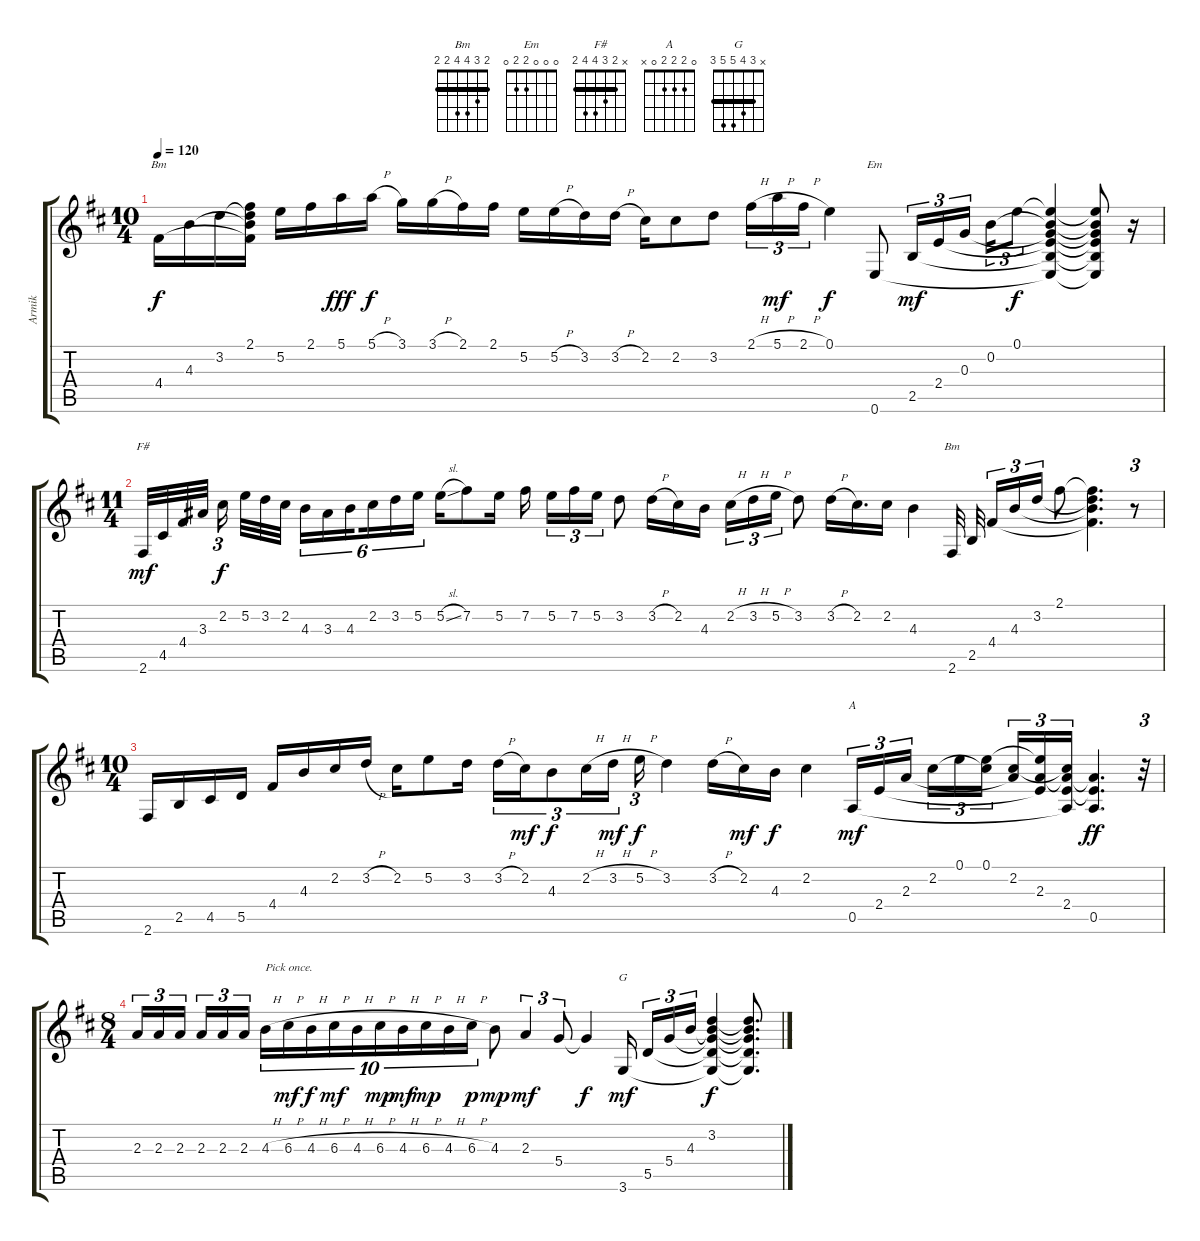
\track ("Armik" "Armik") {instrument acousticguitarnylon}
\staff {score tabs}
\tuning (E4 B3 G3 D3 A2 E2) {hide}
\chord ("Bm" 2 3 4 4 x x)
\chord ("Em" 0 0 0 2 2 0)
\chord ("F#" x 2 3 4 4 2) {barre 2}
\chord ("Bm" 2 3 4 4 2 2) {barre 2}
\chord ("A" 0 2 2 2 0 x)
\chord ("G" x 3 4 5 5 3) {barre 3}
\ts (10 4)
\tempo 120
\clef g2
\ks bminor
4.4.16{ch "Bm" dy f} 4.3.16 3.2.16 (2.1 3.2{t} 4.3{t} 4.4{t}).16 5.2.16 2.1.16 5.1.16{dy fff} 5.1{h}.16{dy f} 3.1.16 3.1{h}.16 2.1.16 2.1.16 5.2.16 5.2{h}.16 3.2.16 3.2{h}.16 2.2.16 2.2.8 3.2.8 2.1{h}.16{tu (3 2)} 5.1{h}.16{tu (3 2) dy mf} 2.1{h}.16{tu (3 2)} 0.1.4{dy f} 0.6.8{ch "Em"} 2.5.16{tu (3 2) dy mf} 2.4.16{tu (3 2)} 0.3.16{tu (3 2) beam splitsecondary} 0.2.16{tu (3 2)} 0.1.8{tu (3 2) dy f} (0.1{t} 0.2{t} 0.3{t} 2.4{t} 2.5{t} 0.6{t}).4 (0.1{t} 0.2{t} 0.3{t} 2.4{t} 2.5{t} 0.6{t}).8 r.16 |
\ts (11 4)
2.6.32{ch "F#" dy mf} 4.5.32 4.4.32 3.3.32{beam splitsecondary} 2.2.16{tu (3 2) dy f beam splitsecondary} 5.2.32 3.2.32 2.2.32 4.3.16{tu (6 4)} 3.3.16{tu (6 4)} 4.3.16{tu (6 4) beam splitsecondary} 2.2.16{tu (6 4)} 3.2.16{tu (6 4)} 5.2.16{tu (6 4)} 5.2{sl}.16 7.2.8 5.2.16 7.2.16{beam splitsecondary} 5.2.16{tu (3 2)} 7.2.16{tu (3 2)} 5.2.16{tu (3 2)} 3.2.8 3.2{h}.16 2.2.16 4.3.16 2.2{h}.16{tu (3 2)} 3.2{h}.16{tu (3 2)} 5.2{h}.16{tu (3 2)} 3.2.8 3.2{h}.16 2.2.16{d} 2.2.16 4.3.4 2.6.32{ch "Bm"} 2.5.32{beam splitsecondary} 4.4.16{tu (3 2)} 4.3.16{tu (3 2)} 3.2.16{tu (3 2)} 2.1.8 (2.1{t} 3.2{t} 4.3{t} 4.4{t}).4{d} r.8{tu (3 2)} |
\ts (10 4)
2.6.16 2.5.16 4.5.16 5.5.16 4.4.16 4.3.16 2.2.16 3.2{h}.16 2.2.16 5.2.8 3.2.16 3.2{h}.16{tu (3 2)} 2.2.16{tu (3 2) dy mf} 4.3.8{tu (3 2) dy f} 2.2{h}.16{tu (3 2)} 3.2{h}.16{tu (3 2) dy mf} 5.2{h}.16{tu (3 2) dy f} 3.2.4 3.2{h}.16 2.2.16{dy mf} 4.3.16{dy f} 2.2.4 0.5.16{tu (3 2) ch "A" dy mf} 2.4.16{tu (3 2)} 2.3.16{tu (3 2) beam splitsecondary} 2.2.16{tu (3 2)} 0.1.16{tu (3 2)} (0.1 2.2{t}).16{tu (3 2) beam splitsecondary} (2.2 2.3{t}).16{tu (3 2)} (0.1{t} 2.3 2.4{t}).16{tu (3 2)} (2.2{t} 2.3{t} 2.4 0.5{t}).16{tu (3 2)} (2.3{t} 2.4{t} 0.5).4{d dy ff} r.32{tu (3 2)} |
\ts (8 4)
2.3.16{tu (3 2)} 2.3.16{tu (3 2)} 2.3.16{tu (3 2) beam splitsecondary} 2.3.16{tu (3 2)} 2.3.16{tu (3 2)} 2.3.16{tu (3 2)} 4.3{h}.16{tu (10 8) txt "Pick once."} 6.3{h}.16{tu (10 8) dy mf} 4.3{h}.16{tu (10 8) dy f} 6.3{h}.16{tu (10 8) dy mf} 4.3{h}.16{tu (10 8)} 6.3{h}.16{tu (10 8) dy mp} 4.3{h}.16{tu (10 8) dy mf} 6.3{h}.16{tu (10 8) dy mp} 4.3{h}.16{tu (10 8)} 6.3{h}.16{tu (10 8) dy p} 4.3.8{dy mp} 2.3.4{tu (3 2) dy mf} 5.4.8{tu (3 2)} 5.4{t}.4{dy f} 3.6.16{ch "G" dy mf beam splitsecondary} 5.5.16{tu (3 2)} 5.4.16{tu (3 2)} 4.3.16{tu (3 2)} (3.2 4.3{t} 5.4{t} 5.5{t} 3.6{t}).4{dy f} (3.2{t} 4.3{t} 5.4{t} 5.5{t} 3.6{t}).8{d}
